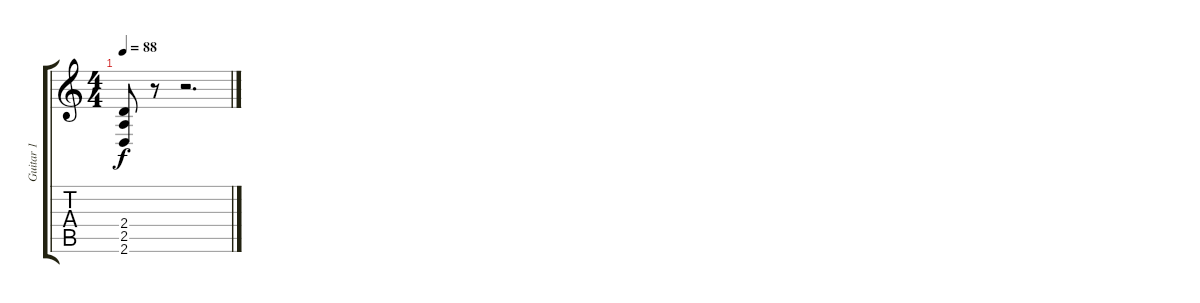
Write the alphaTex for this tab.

\track ("Guitar 1" "Guitar 1") {instrument distortionguitar}
\staff {score tabs}
\tuning (D4 A3 F3 C3 G2 C2) {hide}
\ts (4 4)
\tempo 88
\clef g2
\ks c
(2.4 2.5 2.6).8{dy f} r.8 r.2{d}
